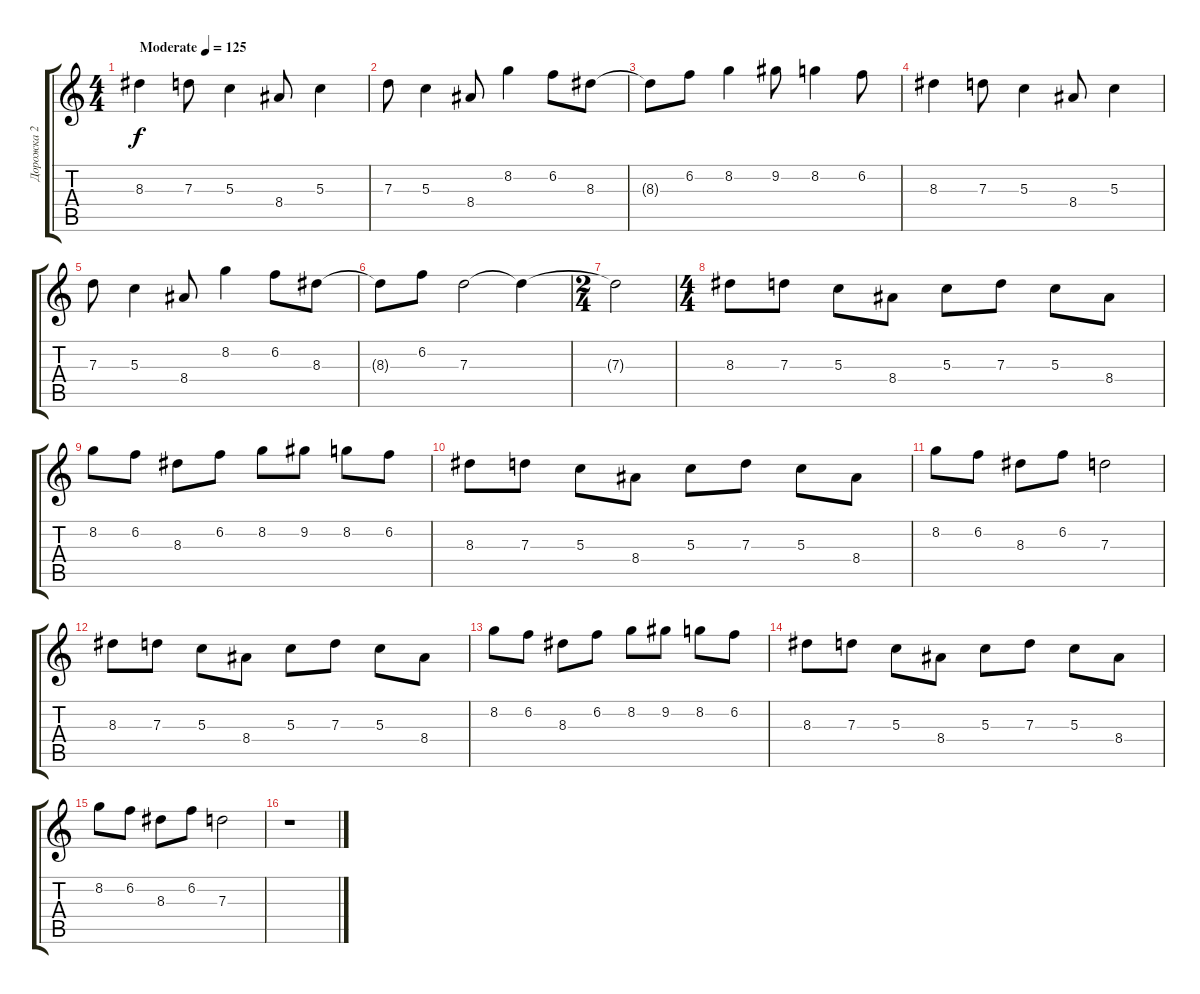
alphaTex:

\track ("Дорожка 2" "Дорожка 2") {instrument acousticguitarsteel}
\staff {score tabs}
\tuning (E4 B3 G3 D3 A2 E2) {hide}
\ts (4 4)
\tempo (125 "Moderate")
\clef g2
\ks c
8.3.4{dy f instrument acousticguitarsteel} 7.3.8 5.3.4 8.4.8 5.3.4 |
7.3.8 5.3.4 8.4.8 8.2.4 6.2.8 8.3.8 |
8.3{t}.8 6.2.8 8.2.4 9.2.8 8.2.4 6.2.8 |
8.3.4 7.3.8 5.3.4 8.4.8 5.3.4 |
7.3.8 5.3.4 8.4.8 8.2.4 6.2.8 8.3.8 |
8.3{t}.8 6.2.8 7.3.2 7.3{t}.4 |
\ts (2 4)
7.3{t}.2 |
\ts (4 4)
8.3.8 7.3.8 5.3.8 8.4.8 5.3.8 7.3.8 5.3.8 8.4.8 |
8.2.8 6.2.8 8.3.8 6.2.8 8.2.8 9.2.8 8.2.8 6.2.8 |
8.3.8 7.3.8 5.3.8 8.4.8 5.3.8 7.3.8 5.3.8 8.4.8 |
8.2.8 6.2.8 8.3.8 6.2.8 7.3.2 |
8.3.8 7.3.8 5.3.8 8.4.8 5.3.8 7.3.8 5.3.8 8.4.8 |
8.2.8 6.2.8 8.3.8 6.2.8 8.2.8 9.2.8 8.2.8 6.2.8 |
8.3.8 7.3.8 5.3.8 8.4.8 5.3.8 7.3.8 5.3.8 8.4.8 |
8.2.8 6.2.8 8.3.8 6.2.8 7.3.2 |
r.1
